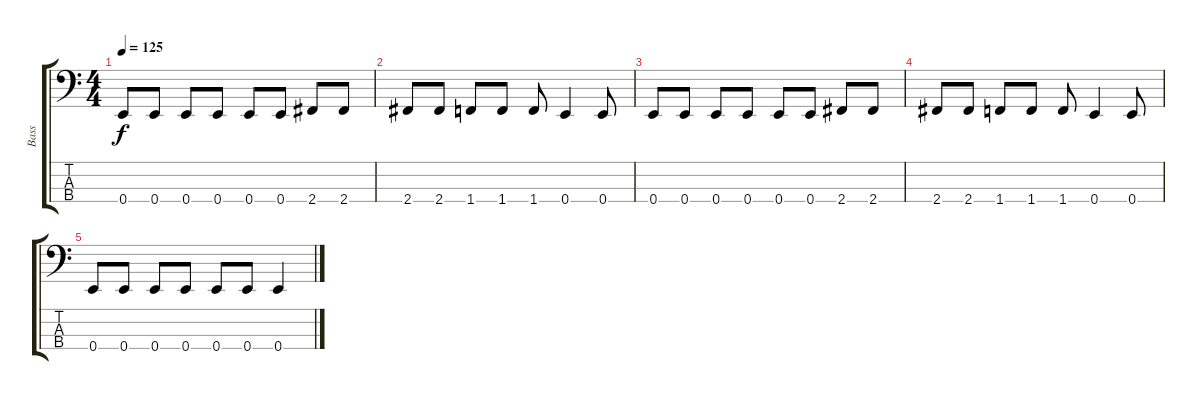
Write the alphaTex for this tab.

\track ("Bass" "Bass") {instrument electricbasspick}
\staff {score tabs}
\tuning (G2 D2 A1 E1) {hide}
\ts (4 4)
\tempo 125
\clef f4
\ks c
0.4.8{dy f} 0.4.8 0.4.8 0.4.8 0.4.8 0.4.8 2.4.8 2.4.8 |
2.4.8 2.4.8 1.4.8 1.4.8 1.4.8 0.4.4 0.4.8 |
0.4.8 0.4.8 0.4.8 0.4.8 0.4.8 0.4.8 2.4.8 2.4.8 |
2.4.8 2.4.8 1.4.8 1.4.8 1.4.8 0.4.4 0.4.8 |
0.4.8 0.4.8 0.4.8 0.4.8 0.4.8 0.4.8 0.4.4
